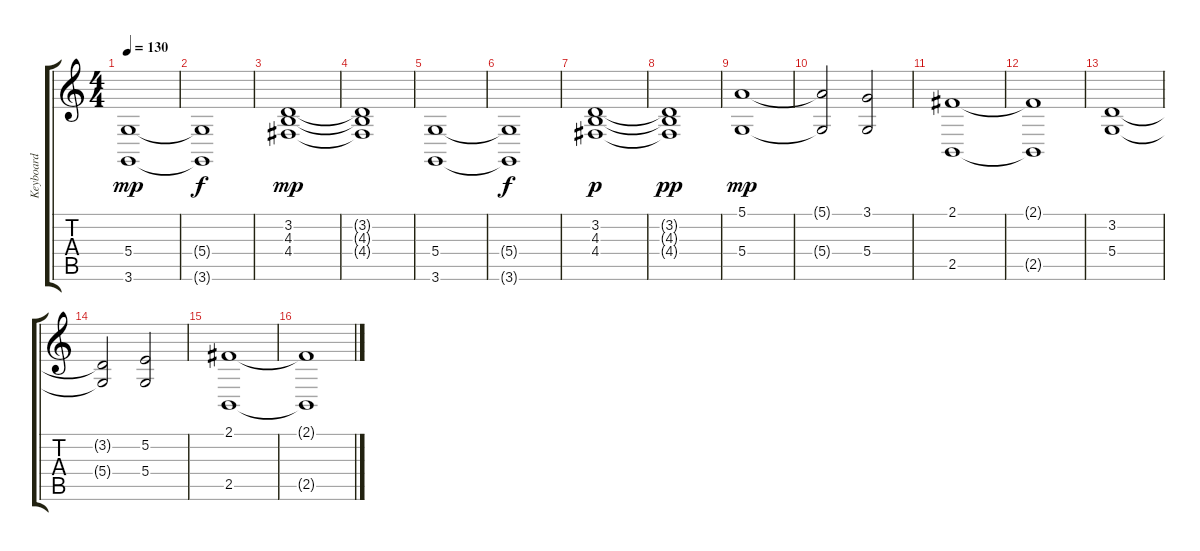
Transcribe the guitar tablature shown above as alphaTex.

\track ("Keyboard" "Keyboard") {instrument stringensemble1}
\staff {score tabs}
\tuning (E4 B3 G3 D3 A2 E2) {hide}
\ts (4 4)
\tempo 130
\clef g2
\ks c
(5.4 3.6).1{dy mp} |
(5.4{t} 3.6{t}).1{dy f} |
(3.2 4.3 4.4).1{dy mp} |
(3.2{t} 4.3{t} 4.4{t}).1 |
(5.4 3.6).1 |
(5.4{t} 3.6{t}).1{dy f} |
(3.2 4.3 4.4).1{dy p} |
(3.2{t} 4.3{t} 4.4{t}).1{dy pp} |
(5.1 5.4).1{dy mp} |
(5.1{t} 5.4{t}).2 (3.1 5.4).2 |
(2.1 2.5).1 |
(2.1{t} 2.5{t}).1 |
(3.2 5.4).1 |
(3.2{t} 5.4{t}).2 (5.2 5.4).2 |
(2.1 2.5).1 |
(2.1{t} 2.5{t}).1
